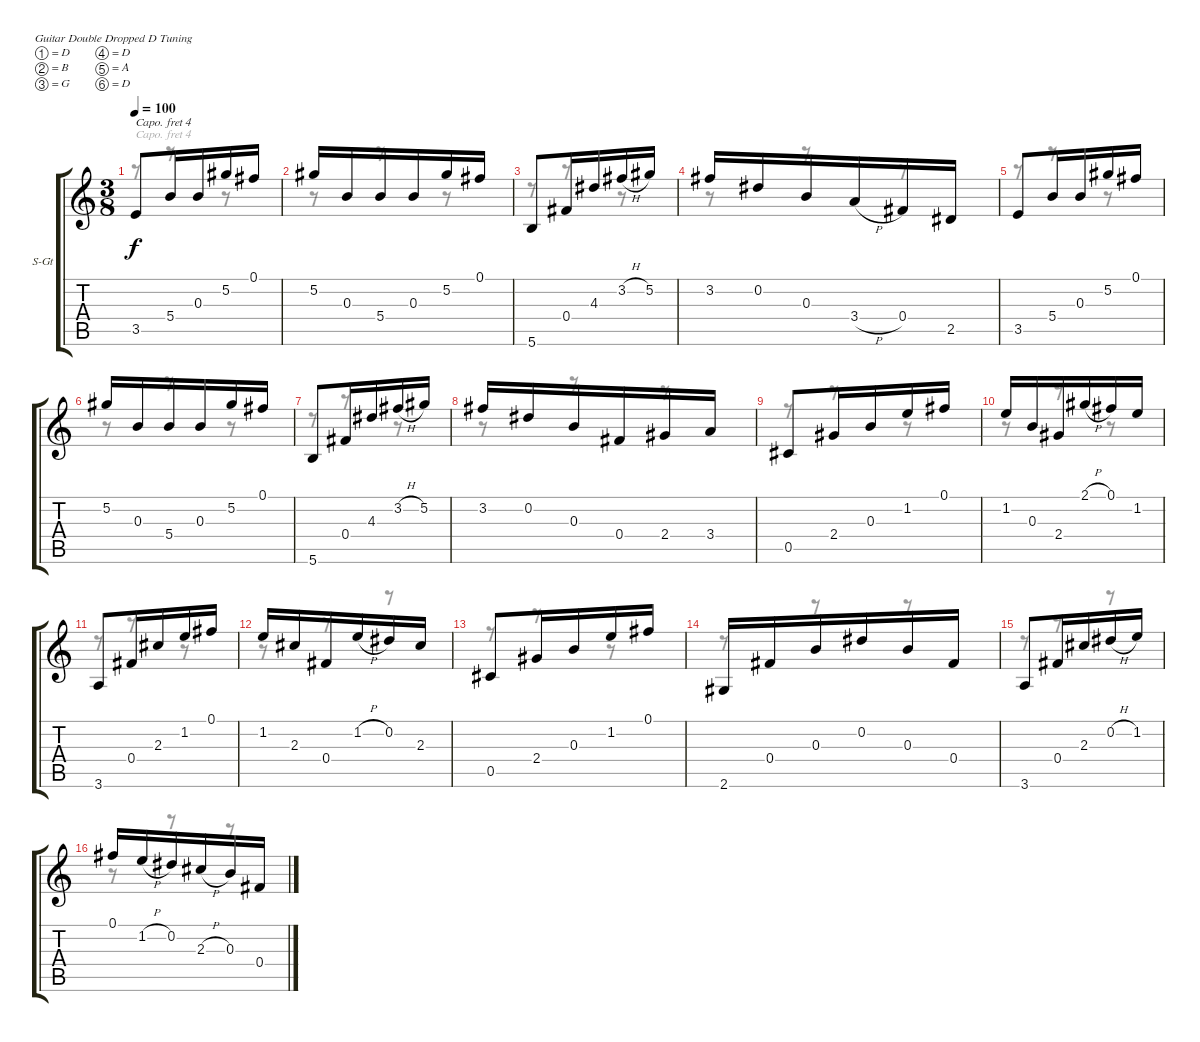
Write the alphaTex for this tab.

\bracketExtendMode groupsimilarinstruments
\firstSystemTrackNameOrientation horizontal
\otherSystemsTrackNameOrientation horizontal
\track ("" "S-Gt") {instrument acousticguitarsteel}
\staff {score tabs}
\capo 4
\tuning (D4 B3 G3 D3 A2 D2)
\voice
\ts (3 8)
\tempo 100
\clef g2
\ks c
3.5.8{dy f} 5.4.16 0.3.16 5.2.16 0.1.16 |
5.2.16 0.3.16 5.4.16 0.3.16 5.2.16 0.1.16 |
5.6.8 0.4.16 4.3.16 3.2{h}.16 5.2.16 |
3.2.16 0.2.16 0.3.16 3.4{h}.16 0.4.16 2.5.16 |
3.5.8 5.4.16 0.3.16 5.2.16 0.1.16 |
5.2.16 0.3.16 5.4.16 0.3.16 5.2.16 0.1.16 |
5.6.8 0.4.16 4.3.16 3.2{h}.16 5.2.16 |
3.2.16 0.2.16 0.3.16 0.4.16 2.4.16 3.4.16 |
0.5.8 2.4.16 0.3.16 1.2.16 0.1.16 |
1.2.16 0.3.16 2.4.16 2.1{h}.16 0.1.16 1.2.16 |
3.6.8 0.4.16 2.3.16 1.2.16 0.1.16 |
1.2.16 2.3.16 0.4.16 1.2{h}.16 0.2.16 2.3.16 |
0.5.8 2.4.16 0.3.16 1.2.16 0.1.16 |
2.6.16 0.4.16 0.3.16 0.2.16 0.3.16 0.4.16 |
3.6.8 0.4.16 2.3.16 0.2{h}.16 1.2.16 |
0.1.16 1.2{h}.16 0.2.16 2.3{h}.16 0.3.16 0.4.16
\voice
\clef g2
\ottava regular
\simile none
\ks c
r.8{dy mf} r.8 r.8 |
r.8 r.8 r.8 |
r.8 r.8 r.8 |
r.8 r.8 r.8 |
r.8 r.8 r.8 |
r.8 r.8 r.8 |
r.8 r.8 r.8 |
r.8 r.8 r.8 |
r.8 r.8 r.8 |
r.8 r.8 r.8 |
r.8 r.8 r.8 |
r.8 r.8 r.8 |
r.8 r.8 r.8 |
r.8 r.8 r.8 |
r.8 r.8 r.8 |
r.8 r.8 r.8
